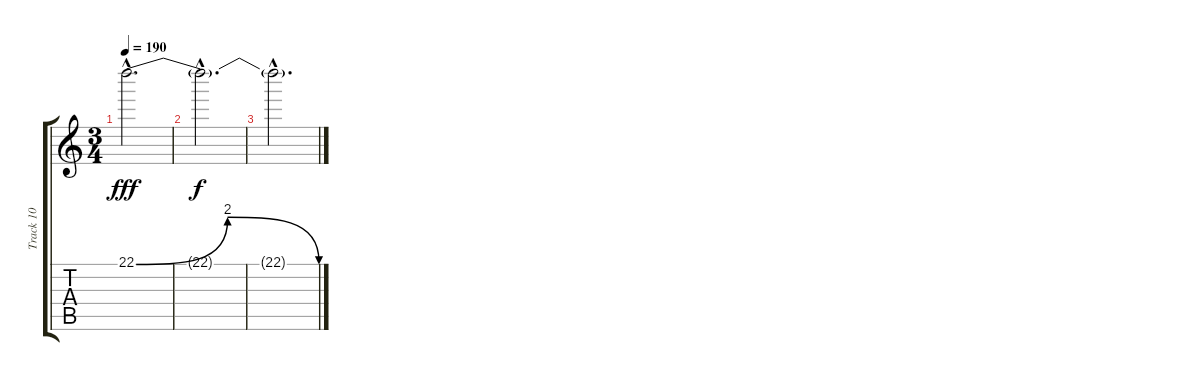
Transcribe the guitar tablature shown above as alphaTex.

\track ("Track 10" "Track 10") {instrument overdrivenguitar}
\staff {score tabs}
\tuning (E4 B3 G3 D3 A2 E2) {hide}
\ts (3 4)
\tempo 190
\clef g2
\ks c
22.1{be (bendrelease 0 0 30 8 58 8 60 0) hac}.2{d dy fff} |
22.1{hac t}.2{d dy f} |
22.1{hac t}.2{d}
